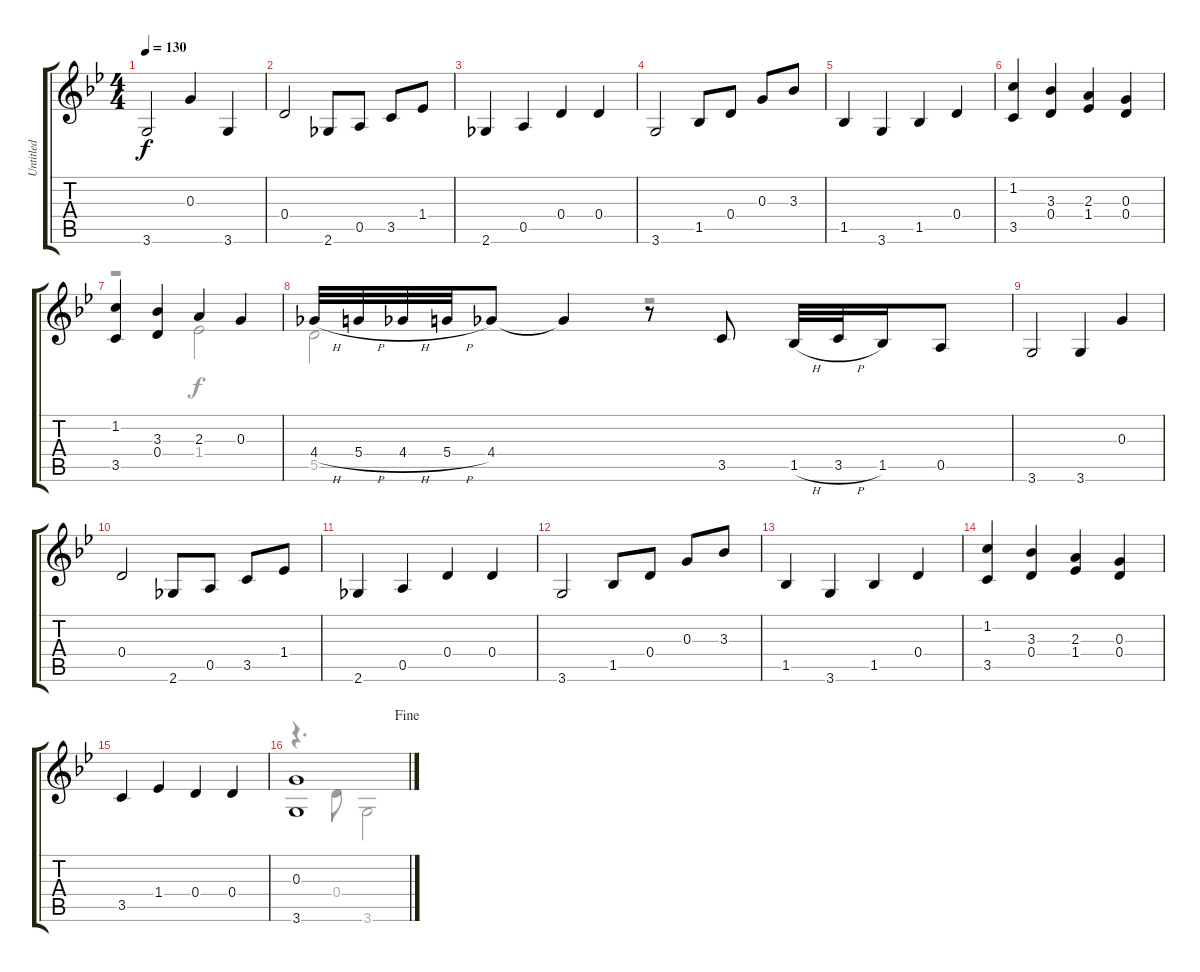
\track ("Untitled" "Untitled") {instrument acousticguitarnylon}
\staff {score tabs}
\tuning (E4 B3 G3 D3 A2 E2) {hide}
\voice
\ts (4 4)
\tempo 130
\clef g2
\ks bb
3.6.2{dy f instrument acousticguitarnylon} 0.3.4 3.6.4 |
0.4.2 2.6.8 0.5.8 3.5.8 1.4.8 |
2.6.4 0.5.4 0.4.4 0.4.4 |
3.6.2 1.5.8 0.4.8 0.3.8 3.3.8 |
1.5.4 3.6.4 1.5.4 0.4.4 |
(1.2 3.5).4 (3.3 0.4).4 (2.3 1.4).4 (0.3 0.4).4 |
(1.2 3.5).4 (3.3 0.4).4 2.3.4 0.3.4 |
4.4{h}.32 5.4{h}.32 4.4{h}.32 5.4{h}.32 4.4.8 4.4{t}.4 r.8 3.5.8 1.5{h}.32 3.5{h}.32 1.5.16 0.5.8 |
3.6.2 3.6.4 0.3.4 |
0.4.2 2.6.8 0.5.8 3.5.8 1.4.8 |
2.6.4 0.5.4 0.4.4 0.4.4 |
3.6.2 1.5.8 0.4.8 0.3.8 3.3.8 |
1.5.4 3.6.4 1.5.4 0.4.4 |
(1.2 3.5).4 (3.3 0.4).4 (2.3 1.4).4 (0.3 0.4).4 |
3.5.4 1.4.4 0.4.4 0.4.4 |
\jump fine
(0.3 3.6).1
\voice
\clef g2
\ottava regular
\simile none
\ks bb
|
|
|
|
|
|
r.2 1.4.2 |
5.5.2 r.2 |
|
|
|
|
|
|
|
r.4{d} 0.4.8 3.6.2
